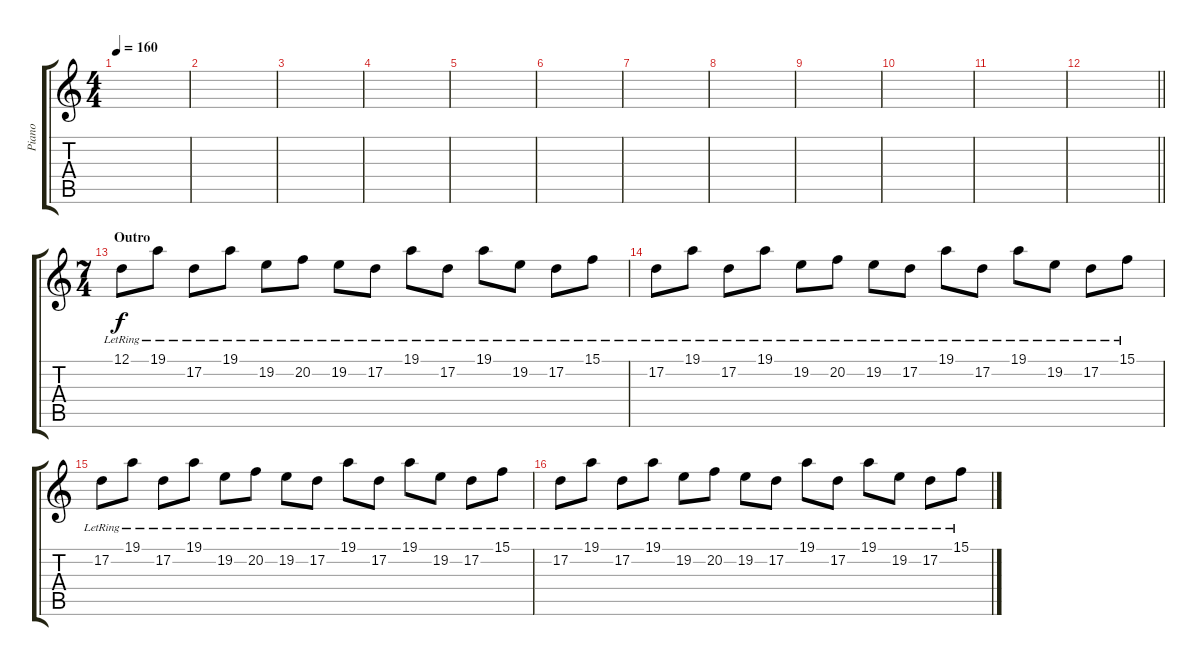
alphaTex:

\track ("Piano" "Piano") {instrument acousticgrandpiano}
\staff {score tabs}
\tuning (D4 A3 F3 C3 G2 D2) {hide}
\ts (4 4)
\tempo 160
\clef g2
\ks c
|
|
|
|
|
|
|
|
|
|
|
\barLineRight lightlight
|
\ts (7 4)
\section ("" "Outro")
12.1{lr}.8 19.1{lr}.8 17.2{lr}.8 19.1{lr}.8 19.2{lr}.8 20.2{lr}.8 19.2{lr}.8 17.2{lr}.8 19.1{lr}.8 17.2{lr}.8 19.1{lr}.8 19.2{lr}.8 17.2{lr}.8 15.1{lr}.8 |
17.2{lr}.8 19.1{lr}.8 17.2{lr}.8 19.1{lr}.8 19.2{lr}.8 20.2{lr}.8 19.2{lr}.8 17.2{lr}.8 19.1{lr}.8 17.2{lr}.8 19.1{lr}.8 19.2{lr}.8 17.2{lr}.8 15.1{lr}.8 |
17.2{lr}.8 19.1{lr}.8 17.2{lr}.8 19.1{lr}.8 19.2{lr}.8 20.2{lr}.8 19.2{lr}.8 17.2{lr}.8 19.1{lr}.8 17.2{lr}.8 19.1{lr}.8 19.2{lr}.8 17.2{lr}.8 15.1{lr}.8 |
17.2{lr}.8 19.1{lr}.8 17.2{lr}.8 19.1{lr}.8 19.2{lr}.8 20.2{lr}.8 19.2{lr}.8 17.2{lr}.8 19.1{lr}.8 17.2{lr}.8 19.1{lr}.8 19.2{lr}.8 17.2{lr}.8 15.1{lr}.8
